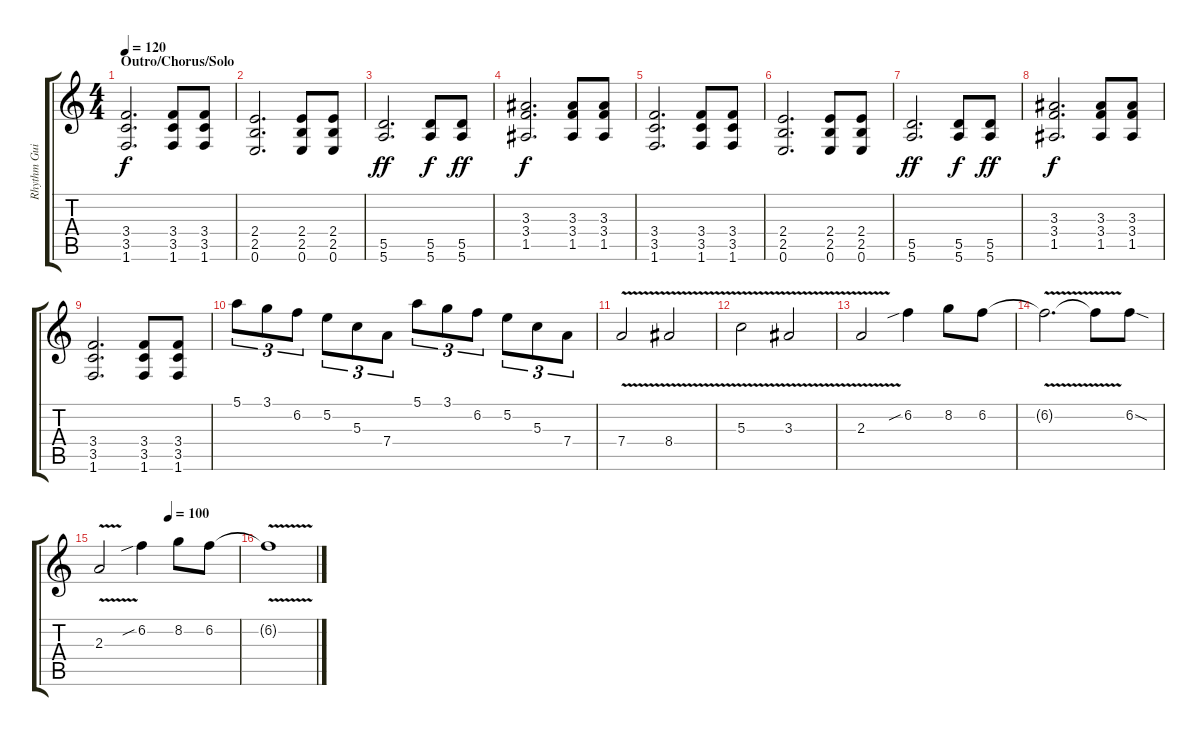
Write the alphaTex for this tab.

\track ("Rhythm Guitar" "Rhythm Gui") {instrument overdrivenguitar}
\staff {score tabs}
\tuning (E4 B3 G3 D3 A2 E2) {hide}
\ts (4 4)
\section ("" "Outro/Chorus/Solo")
\tempo 120
\clef g2
\ks c
(3.4 3.5 1.6).2{d dy f} (3.4 3.5 1.6).8 (3.4 3.5 1.6).8 |
(2.4 2.5 0.6).2{d} (2.4 2.5 0.6).8 (2.4 2.5 0.6).8 |
(5.5 5.6).2{d dy ff} (5.5 5.6).8{dy f} (5.5 5.6).8{dy ff} |
(3.3 3.4 1.5).2{d dy f} (3.3 3.4 1.5).8 (3.3 3.4 1.5).8 |
(3.4 3.5 1.6).2{d} (3.4 3.5 1.6).8 (3.4 3.5 1.6).8 |
(2.4 2.5 0.6).2{d} (2.4 2.5 0.6).8 (2.4 2.5 0.6).8 |
(5.5 5.6).2{d dy ff} (5.5 5.6).8{dy f} (5.5 5.6).8{dy ff} |
(3.3 3.4 1.5).2{d dy f} (3.3 3.4 1.5).8 (3.3 3.4 1.5).8 |
(3.4 3.5 1.6).2{d} (3.4 3.5 1.6).8 (3.4 3.5 1.6).8 |
5.1.8{tu (3 2) volume 16 instrument overdrivenguitar} 3.1.8{tu (3 2)} 6.2.8{tu (3 2)} 5.2.8{tu (3 2)} 5.3.8{tu (3 2)} 7.4.8{tu (3 2)} 5.1.8{tu (3 2)} 3.1.8{tu (3 2)} 6.2.8{tu (3 2)} 5.2.8{tu (3 2)} 5.3.8{tu (3 2)} 7.4.8{tu (3 2)} |
7.4{v}.2 8.4{v}.2 |
5.3{v}.2 3.3{v}.2 |
2.3{v}.2 6.2{sib}.4 8.2.8 6.2.8 |
6.2{v t}.2{d} 6.2{t}.8 6.2{sod}.8 |
\tempo (100 0.5)
2.3{v}.2 6.2{sib}.4 8.2.8 6.2.8 |
6.2{v t}.1
